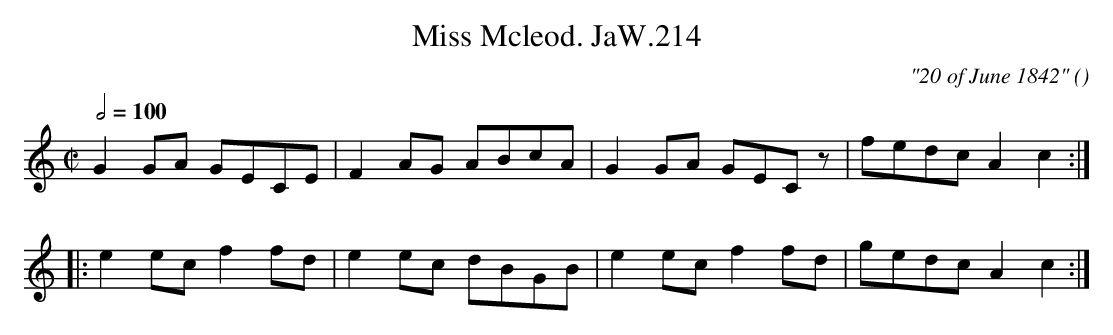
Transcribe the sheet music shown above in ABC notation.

X:1
T:Miss Mcleod. JaW.214
M:C|
L:1/4
Q:1/2=100
C:"20 of June 1842"
O:
K:C
GG/A/ G/E/C/E/|FA/G/ A/B/c/A/|GG/A/ G/E/C/z/|f/e/d/c/ Ac:|
|:ee/c/ ff/d/|ee/c/ d/B/G/B/|ee/c/ ff/d/|g/e/d/c/ Ac:|
